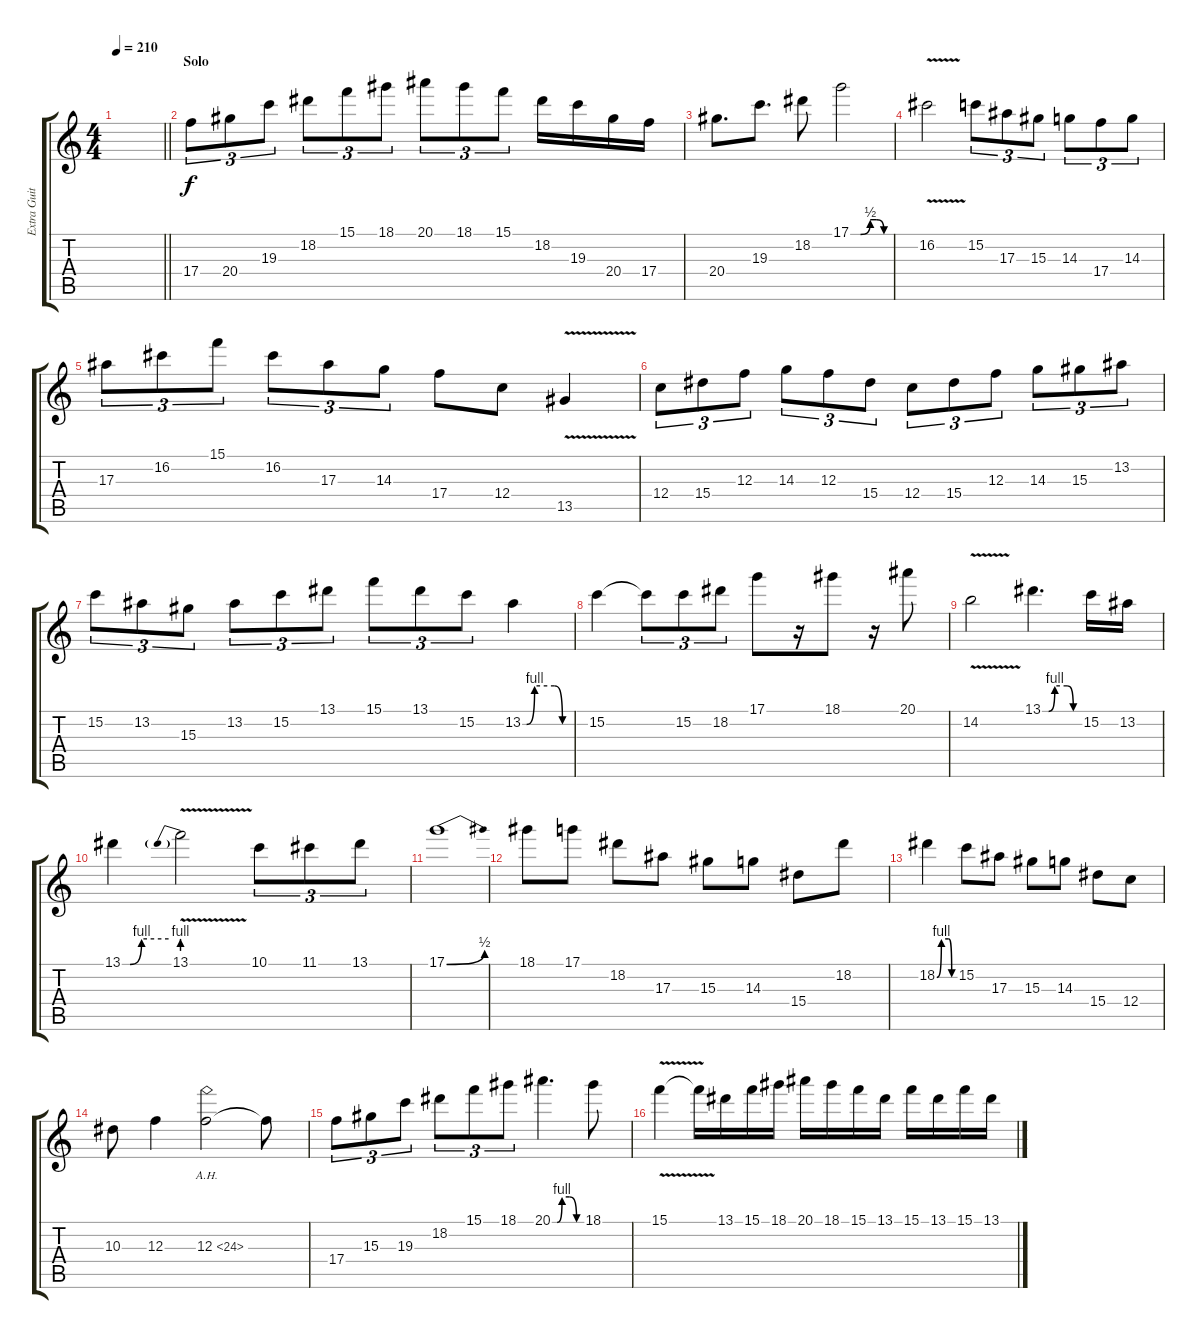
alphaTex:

\track ("Extra Guitar 1" "Extra Guit") {instrument distortionguitar}
\staff {score tabs}
\tuning (D4 A3 F3 C3 G2 C2) {hide}
\ts (4 4)
\tempo 210
\clef g2
\barLineRight lightlight
\ks c
|
\section ("" "Solo")
17.4.8{tu (3 2)} 20.4.8{tu (3 2)} 19.3.8{tu (3 2)} 18.2.8{tu (3 2)} 15.1.8{tu (3 2)} 18.1.8{tu (3 2)} 20.1.8{tu (3 2)} 18.1.8{tu (3 2)} 15.1.8{tu (3 2)} 18.2.16 19.3.16 20.4.16 17.4.16 |
20.4.8{d} 19.3.8{d} 18.2.8 17.1{be (custom 0 0 15 0 30 2 40 2 51 0 60 0)}.2 |
16.2{v}.2 15.2.8{tu (3 2)} 17.3.8{tu (3 2)} 15.3.8{tu (3 2)} 14.3.8{tu (3 2)} 17.4.8{tu (3 2)} 14.3.8{tu (3 2)} |
17.3.8{tu (3 2)} 16.2.8{tu (3 2)} 15.1.8{tu (3 2)} 16.2.8{tu (3 2)} 17.3.8{tu (3 2)} 14.3.8{tu (3 2)} 17.4.8 12.4.8 13.5{v}.4 |
12.4.8{tu (3 2)} 15.4.8{tu (3 2)} 12.3.8{tu (3 2)} 14.3.8{tu (3 2)} 12.3.8{tu (3 2)} 15.4.8{tu (3 2)} 12.4.8{tu (3 2)} 15.4.8{tu (3 2)} 12.3.8{tu (3 2)} 14.3.8{tu (3 2)} 15.3.8{tu (3 2)} 13.2.8{tu (3 2)} |
15.2.8{tu (3 2)} 13.2.8{tu (3 2)} 15.3.8{tu (3 2)} 13.2.8{tu (3 2)} 15.2.8{tu (3 2)} 13.1.8{tu (3 2)} 15.1.8{tu (3 2)} 13.1.8{tu (3 2)} 15.2.8{tu (3 2)} 13.2{be (custom 0 0 5 0 15 4 40 4 50 0 60 0)}.4 |
15.2.4 15.2{t}.8{tu (3 2)} 15.2.8{tu (3 2)} 18.2.8{tu (3 2)} 17.1.8 r.16 18.1.8 r.16 20.1.8 |
14.2{v}.2 13.1{be (custom 0 0 10 0 20 4 40 4 50 0 60 0)}.4{d} 15.2.16 13.2.16 |
13.1{be (custom 0 0 10 0 25 4 60 4)}.4 13.1{be (prebend 0 4 60 4) v}.2 10.1.8{tu (3 2)} 11.1.8{tu (3 2)} 13.1.8{tu (3 2)} |
17.1{be (bend 0 0 60 2)}.1 |
18.1.8 17.1.8 18.2.8 17.3.8 15.3.8 14.3.8 15.4.8 18.2.8 |
18.2{be (custom 0 0 15 4 40 4 50 0 60 0)}.4 15.2.8 17.3.8 15.3.8 14.3.8 15.4.8 12.4.8 |
10.3.8 12.3.4 12.3{ah 12}.2 12.3{t}.8 |
17.4.8{tu (3 2)} 15.3.8{tu (3 2)} 19.3.8{tu (3 2)} 18.2.8{tu (3 2)} 15.1.8{tu (3 2)} 18.1.8{tu (3 2)} 20.1{be (custom 0 0 10 0 20 4 35 4 50 0 60 0)}.4{d} 18.1.8 |
15.1{v}.4 15.1{t}.16 13.1.16 15.1.16 18.1.16 20.1.16 18.1.16 15.1.16 13.1.16 15.1.16 13.1.16 15.1.16 13.1.16
